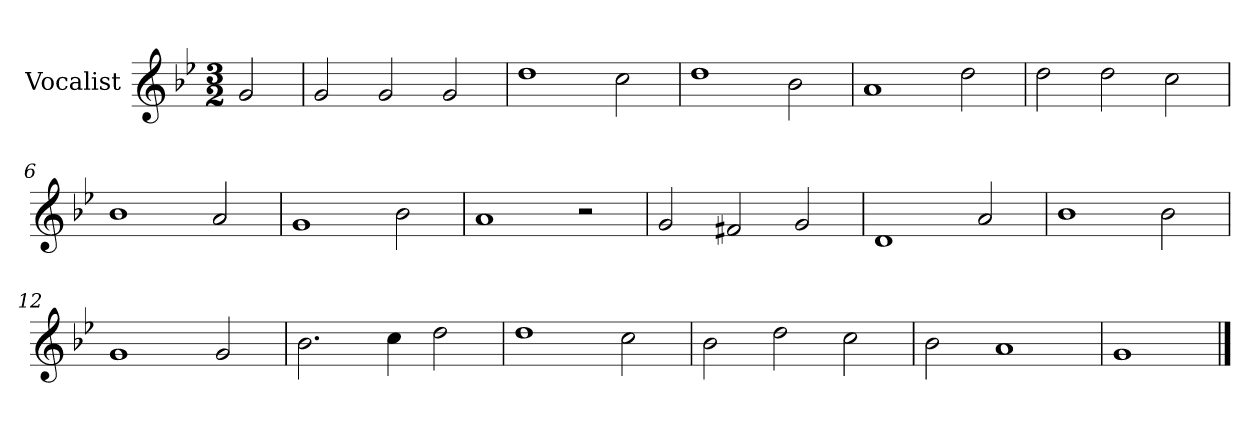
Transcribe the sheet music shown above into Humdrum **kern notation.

**kern
*part1
*staff1
*I"Vocalist
*k[b-e-]
*g:
*M3/2
=
2g
=1
2g
2g
2g
=2
1dd
2cc
=3
1dd
2b-
=4
1a
2dd
=5
2dd
2dd
2cc
=6
1b-
2a
=7
1g
2b-
=8
1a
2r
=9
2g
2f#X
2g
=10
1d
2a
=11
1b-
2b-
=12
1g
2g
=13
2.b-
4cc
2dd
=14
1dd
2cc
=15
2b-
2dd
2cc
=16
2b-
1a
=17
1g
==
*-
